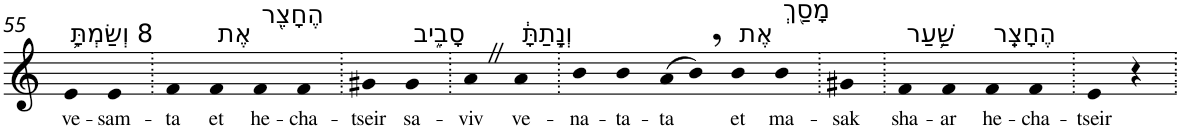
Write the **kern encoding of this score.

**kern	**text
*part1	*part1
*staff1	*staff1
*I"Piano	*
*I'Pno	*
!!LO:PB:g=z
*clefG2	*
*k[]	*
=55	=55
!LO:TX:a:t=8 וְשַׂמְתָּ֥	!
!	!LO:LY:b
4e	ve-
!	!LO:LY:b
4e	-sam-
=56.	=56.
!	!LO:LY:b
4f	-ta
!LO:TX:a:t=אֶת	!
!	!LO:LY:b
4f	et
!LO:TX:a:t=הֶחָצֵ֖ר	!
!	!LO:LY:b
4f	he-
!	!LO:LY:b
4f	-cha-
=57.	=57.
!	!LO:LY:b
4g#X	-tseir
!LO:TX:a:t=סָבִ֑יב	!
!	!LO:LY:b
4g#	sa-
=58.	=58.
!	!LO:LY:b
4aZ	-viv
!LO:TX:a:t=וְנָ֣תַתָּ֔	!
!	!LO:LY:b
4a	ve-
=59.	=59.
!	!LO:LY:b
4b	-na-
!	!LO:LY:b
4b	-ta-
!	!LO:LY:b
(8a	-ta
8b,)	.
!LO:TX:a:t=אֶת	!
!	!LO:LY:b
4b	et
!LO:TX:a:t=מָסַ֖ךְ	!
!	!LO:LY:b
4b	ma-
=60.	=60.
!	!LO:LY:b
4g#X	-sak
=61.	=61.
!LO:TX:a:t=שַׁ֥עַר	!
!	!LO:LY:b
4f	sha-
!	!LO:LY:b
4f	-ar
!LO:TX:a:t=הֶחָצֵֽר	!
!	!LO:LY:b
4f	he-
!	!LO:LY:b
4f	-cha-
=62.	=62.
!	!LO:LY:b
4e	-tseir
4r	.
=.	=.
*-	*-
